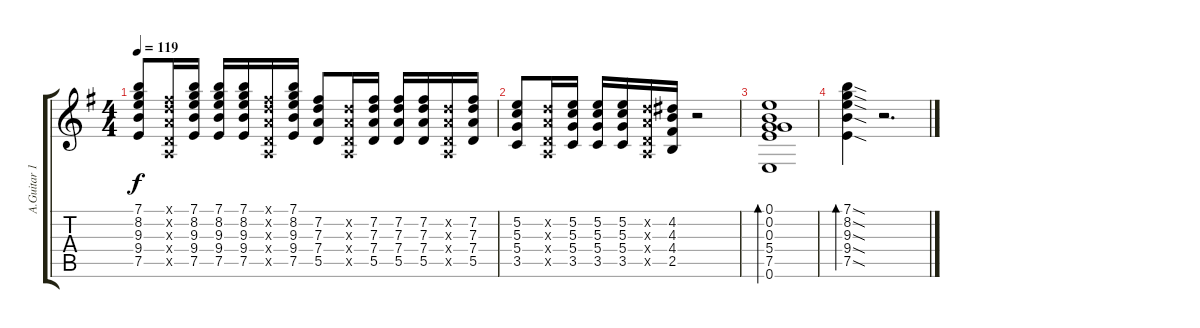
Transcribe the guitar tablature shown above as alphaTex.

\track ("A.Guitar 1" "A.Guitar 1") {instrument acousticguitarsteel}
\staff {score tabs}
\tuning (E4 B3 G3 D3 A2 E2) {hide}
\ts (4 4)
\tempo 119
\clef g2
\ks eminor
(7.1 8.2 9.3 9.4 7.5).8{dy f} (2.1{x} 3.2{x} 2.3{x} 0.4{x} 0.5{x}).16 (7.1 8.2 9.3 9.4 7.5).16 (7.1 8.2 9.3 9.4 7.5).16 (7.1 8.2 9.3 9.4 7.5).16 (2.1{x} 3.2{x} 2.3{x} 0.4{x} 0.5{x}).16 (7.1 8.2 9.3 9.4 7.5).16 (7.2 7.3 7.4 5.5).8 (3.2{x} 2.3{x} 0.4{x} 0.5{x}).16 (7.2 7.3 7.4 5.5).16 (7.2 7.3 7.4 5.5).16 (7.2 7.3 7.4 5.5).16 (3.2{x} 2.3{x} 0.4{x} 0.5{x}).16 (7.2 7.3 7.4 5.5).16 |
(5.2 5.3 5.4 3.5).8 (3.2{x} 2.3{x} 0.4{x} 0.5{x}).16 (5.2 5.3 5.4 3.5).16 (5.2 5.3 5.4 3.5).16 (5.2 5.3 5.4 3.5).16 (3.2{x} 2.3{x} 0.4{x} 0.5{x}).16 (4.2 4.3 4.4 2.5).16 r.2 |
(0.1 0.2 0.3 5.4 7.5 0.6).1{bd 120} |
(7.1{sod} 8.2{sod} 9.3{sod} 9.4{sod} 7.5{sod}).4{bd 60} r.2{d}
